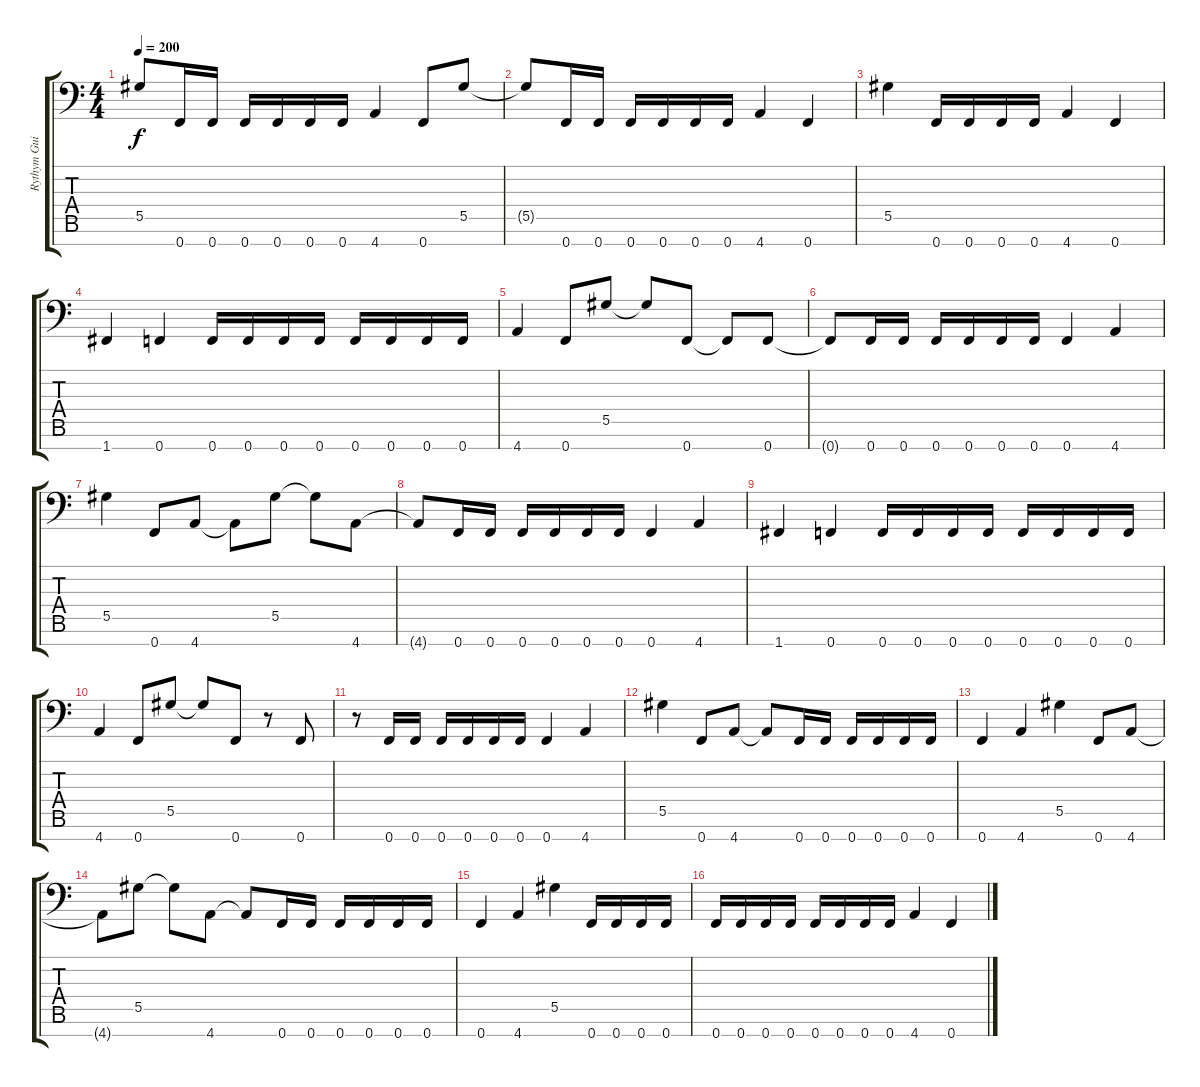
\track ("Rythym Guitar 2 (Tuned To F)" "Rythym Gui") {instrument distortionguitar}
\staff {score tabs}
\tuning (Bb3 Gb3 Db3 Ab2 Eb2 Bb1 F1) {hide}
\ts (4 4)
\tempo 200
\clef f4
\ks c
5.5{t}.8{dy f} 0.7.16 0.7.16 0.7.16 0.7.16 0.7.16 0.7.16 4.7.4 0.7.8 5.5.8 |
5.5{t}.8 0.7.16 0.7.16 0.7.16 0.7.16 0.7.16 0.7.16 4.7.4 0.7.4 |
5.5.4 0.7.16 0.7.16 0.7.16 0.7.16 4.7.4 0.7.4 |
1.7.4 0.7.4 0.7.16 0.7.16 0.7.16 0.7.16 0.7.16 0.7.16 0.7.16 0.7.16 |
4.7.4 0.7.8 5.5.8 5.5{t}.8 0.7.8 0.7{t}.8 0.7.8 |
0.7{t}.8 0.7.16 0.7.16 0.7.16 0.7.16 0.7.16 0.7.16 0.7.4 4.7.4 |
5.5.4 0.7.8 4.7.8 4.7{t}.8 5.5.8 5.5{t}.8 4.7.8 |
4.7{t}.8 0.7.16 0.7.16 0.7.16 0.7.16 0.7.16 0.7.16 0.7.4 4.7.4 |
1.7.4 0.7.4 0.7.16 0.7.16 0.7.16 0.7.16 0.7.16 0.7.16 0.7.16 0.7.16 |
4.7.4 0.7.8 5.5.8 5.5{t}.8 0.7.8 r.8 0.7.8 |
r.8 0.7.16 0.7.16 0.7.16 0.7.16 0.7.16 0.7.16 0.7.4 4.7.4 |
5.5.4 0.7.8 4.7.8 4.7{t}.8 0.7.16 0.7.16 0.7.16 0.7.16 0.7.16 0.7.16 |
0.7.4 4.7.4 5.5.4 0.7.8 4.7.8 |
4.7{t}.8 5.5.8 5.5{t}.8 4.7.8 4.7{t}.8 0.7.16 0.7.16 0.7.16 0.7.16 0.7.16 0.7.16 |
0.7.4 4.7.4 5.5.4 0.7.16 0.7.16 0.7.16 0.7.16 |
0.7.16 0.7.16 0.7.16 0.7.16 0.7.16 0.7.16 0.7.16 0.7.16 4.7.4 0.7.4
